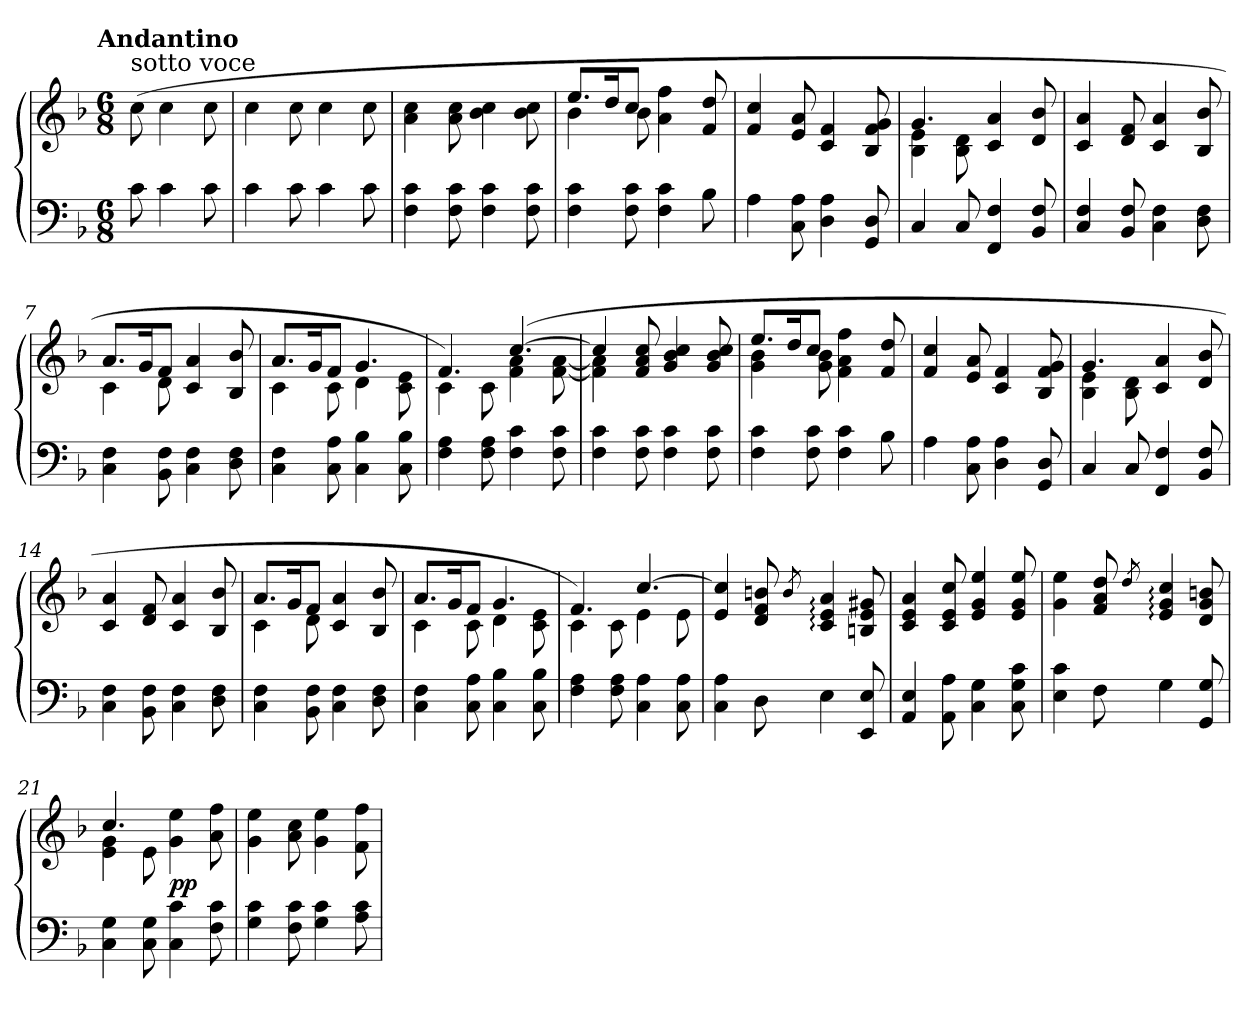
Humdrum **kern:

**kern	**kern	**dynam
*part1	*part1	*part1
*staff2	*staff1	*staff1/2
*clefF4	*clefG2	*
*k[b-]	*k[b-]	*
*F:	*F:	*
!!LO:TX:omd:t=Andantino
*M6/8	*M6/8	*
*MM135	*MM135	*
=	=	=
!	!LO:TX:a:t=sotto voce	!
8c	(>8cc	.
4c	4cc	.
8c	8cc	.
=1	=1	=1
4c	4cc	.
8c	8cc	.
4c	4cc	.
8c	8cc	.
=2	=2	=2
4c 4F	4cc 4a	.
8c 8F	8cc 8a	.
4c 4F	4cc 4b-	.
8c 8F	8cc 8b-	.
=3	=3	=3
*	*^	*
4c 4F	8.eeL	4b-	.
.	16ddk	.	.
8c 8F	8ccJ	8b-	.
4c 4F	4ryy	4ff 4a	.
8B-	8dd/ 8f/	8ryy	.
*	*v	*v	*
=4	=4	=4
4A	4cc 4f	.
8A 8C	8a 8e	.
4A 4D	4f 4c	.
8D 8GG	8g 8f 8B-	.
=5	=5	=5
*	*^	*
4C	4.g	4e 4B-	.
8C	.	8d 8B-	.
4F 4FF	4a 4c	4.ryy	.
8F/ 8BB-/	8b- 8d	.	.
*	*v	*v	*
=6	=6	=6
4F/ 4C/	4a 4c	.
8F/ 8BB-/	8f 8d	.
4F 4C	4a 4c	.
8F 8D	8b- 8B-	.
=7	=7	=7
*	*^	*
4F 4C	8.aL	4c	.
.	16gk	.	.
8F 8BB-	8fJ	8d	.
4F 4C	4a 4c	4.ryy	.
8F 8D	8b- 8B-	.	.
=8	=8	=8	=8
4F 4C	8.aL	4c	.
.	16gk	.	.
8A 8C	8fJ	8c	.
4B- 4C	4.g	4d	.
8B- 8C	.	8e 8c	.
=9	=9	=9	=9
4A 4F	4.f)	4c	.
8A 8F	.	8c	.
4c 4F	(>[4.cc	4a 4f	.
8c 8F	.	[8a [8f	.
=10	=10	=10	=10
4c 4F	4cc]	4a] 4f]	.
8c 8F	8cc 8a 8f	8ryy	.
4c 4F	4cc 4b- 4g	4.ryy	.
8c 8F	8cc 8b- 8g	.	.
=11	=11	=11	=11
4c 4F	8.eeL	4b- 4g	.
.	16ddk	.	.
8c 8F	8ccJ	8b- 8g	.
4c 4F	4ff\ 4a\ 4f\	4.ryy	.
8B-	8dd 8f	.	.
*	*v	*v	*
=12	=12	=12
4A	4cc 4f	.
8A 8C	8a 8e	.
4A 4D	4f 4c	.
8D 8GG	8g 8f 8B-	.
=13	=13	=13
*	*^	*
4C	4.g	4e 4B-	.
8C	.	8d 8B-	.
4F 4FF	4a 4c	4.ryy	.
8F/ 8BB-/	8b- 8d	.	.
*	*v	*v	*
=14	=14	=14
4F 4C	4a 4c	.
8F 8BB-	8f 8d	.
4F 4C	4a 4c	.
8F 8D	8b- 8B-	.
=15	=15	=15
*	*^	*
4F 4C	8.aL	4c	.
.	16gk	.	.
8F 8BB-	8fJ	8d	.
4F 4C	4a 4c	4.ryy	.
8F 8D	8b- 8B-	.	.
=16	=16	=16	=16
4F 4C	8.aL	4c	.
.	16gk	.	.
8A 8C	8fJ	8c	.
4B- 4C	4.g	4d	.
8B- 8C	.	8e 8c	.
=17	=17	=17	=17
4A 4F	4.f)	4c	.
8A 8F	.	8c	.
4A 4C	[4.cc	4e	.
8A 8C	.	8e	.
*	*v	*v	*
=18	=18	=18
4A 4C	4cc] 4e	.
8D	8bn 8f 8d	.
.	8qb/	.
4E	4a: 4e: 4c:	.
8E 8EE	8g#X 8e 8Bn	.
=19	=19	=19
4E 4AA	4a 4e 4c	.
8A 8AA	8cc 8e 8c	.
4G 4C	4ee 4g 4e	.
8c 8G 8C	8ee 8g 8e	.
=20	=20	=20
4c 4E	4ee 4g	.
8F	8dd 8a 8f	.
.	8qdd/	.
4G	4cc: 4g: 4e:	.
8G 8GG	8bn 8g 8d	.
=21	=21	=21
*	*^	*
4G 4C	4.cc	4g 4e	.
8G 8C	.	8e	.
4c 4C	4.ryy	4ee 4g	pp
8c 8F	.	8ff 8a	.
*	*v	*v	*
=22	=22	=22
4c 4G	4ee 4g	.
8c 8F	8cc 8a	.
4c 4G	4ee 4g	.
8c 8A	8ff 8f	.
=	=	=
*-	*-	*-
